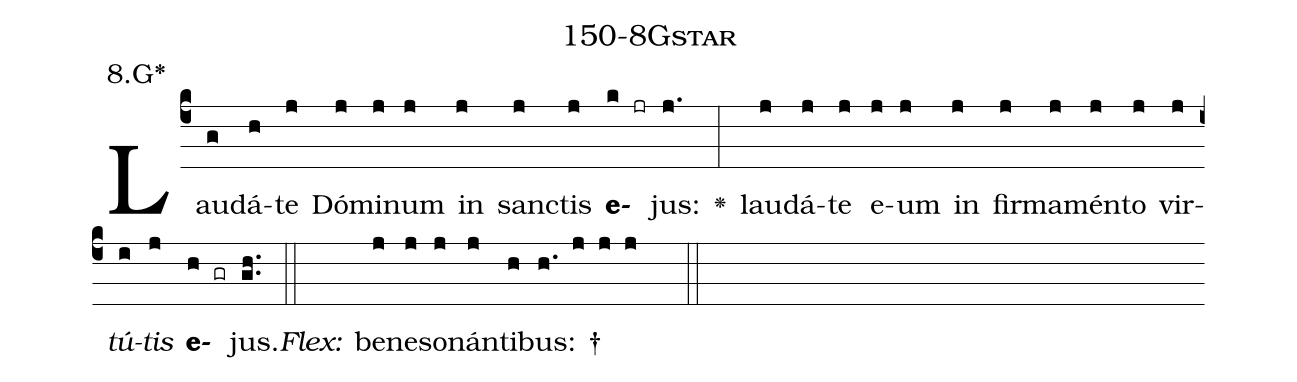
name: 150-8Gstar;
annotation: 8.G*;
%%
(c4)Lau(g)dá(h)te(j) Dó(j)mi(j)num(j) in(j) sanc(j)tis(j) <b>e</b>(k jr)jus:(j.) <v>\greheightstar</v>(:) lau(j)dá(j)te(j) e(j)um(j) in(j) fir(j)ma(j)mén(j)to(j) vir(j)<i>tú</i>(i)<i>tis</i>(j) <b>e</b>(h gr)jus.(gh..) (::)
<i>Flex:</i>()  be(j)ne(j)so(j)nán(j)ti(h)bus: †(h. j j j  ::)

%E(j) u(j) o(i) u(j) a(h) e.(gh..) (::)
